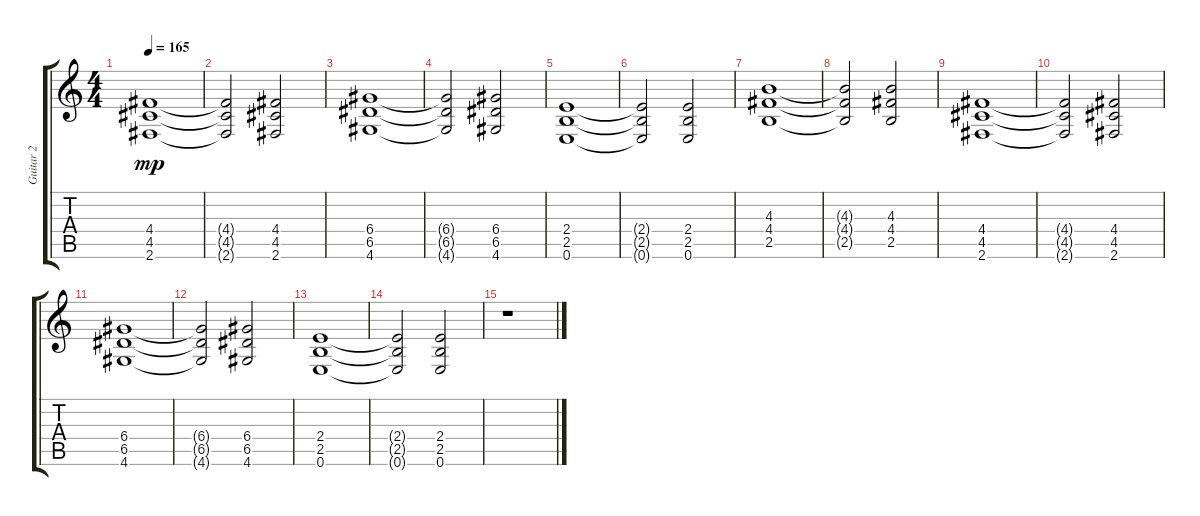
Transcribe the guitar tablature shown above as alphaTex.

\track ("Guitar 2" "Guitar 2") {instrument overdrivenguitar}
\staff {score tabs}
\tuning (E4 B3 G3 D3 A2 E2) {hide}
\ts (4 4)
\tempo 165
\clef g2
\ks c
(4.4 4.5 2.6).1{dy mp} |
(4.4{t} 4.5{t} 2.6{t}).2 (4.4 4.5 2.6).2 |
(6.4 6.5 4.6).1 |
(6.4{t} 6.5{t} 4.6{t}).2 (6.4 6.5 4.6).2 |
(2.4 2.5 0.6).1 |
(2.4{t} 2.5{t} 0.6{t}).2 (2.4 2.5 0.6).2 |
(4.3 4.4 2.5).1 |
(4.3{t} 4.4{t} 2.5{t}).2 (4.3 4.4 2.5).2 |
(4.4 4.5 2.6).1 |
(4.4{t} 4.5{t} 2.6{t}).2 (4.4 4.5 2.6).2 |
(6.4 6.5 4.6).1 |
(6.4{t} 6.5{t} 4.6{t}).2 (6.4 6.5 4.6).2 |
(2.4 2.5 0.6).1 |
(2.4{t} 2.5{t} 0.6{t}).2 (2.4 2.5 0.6).2 |
r.1
